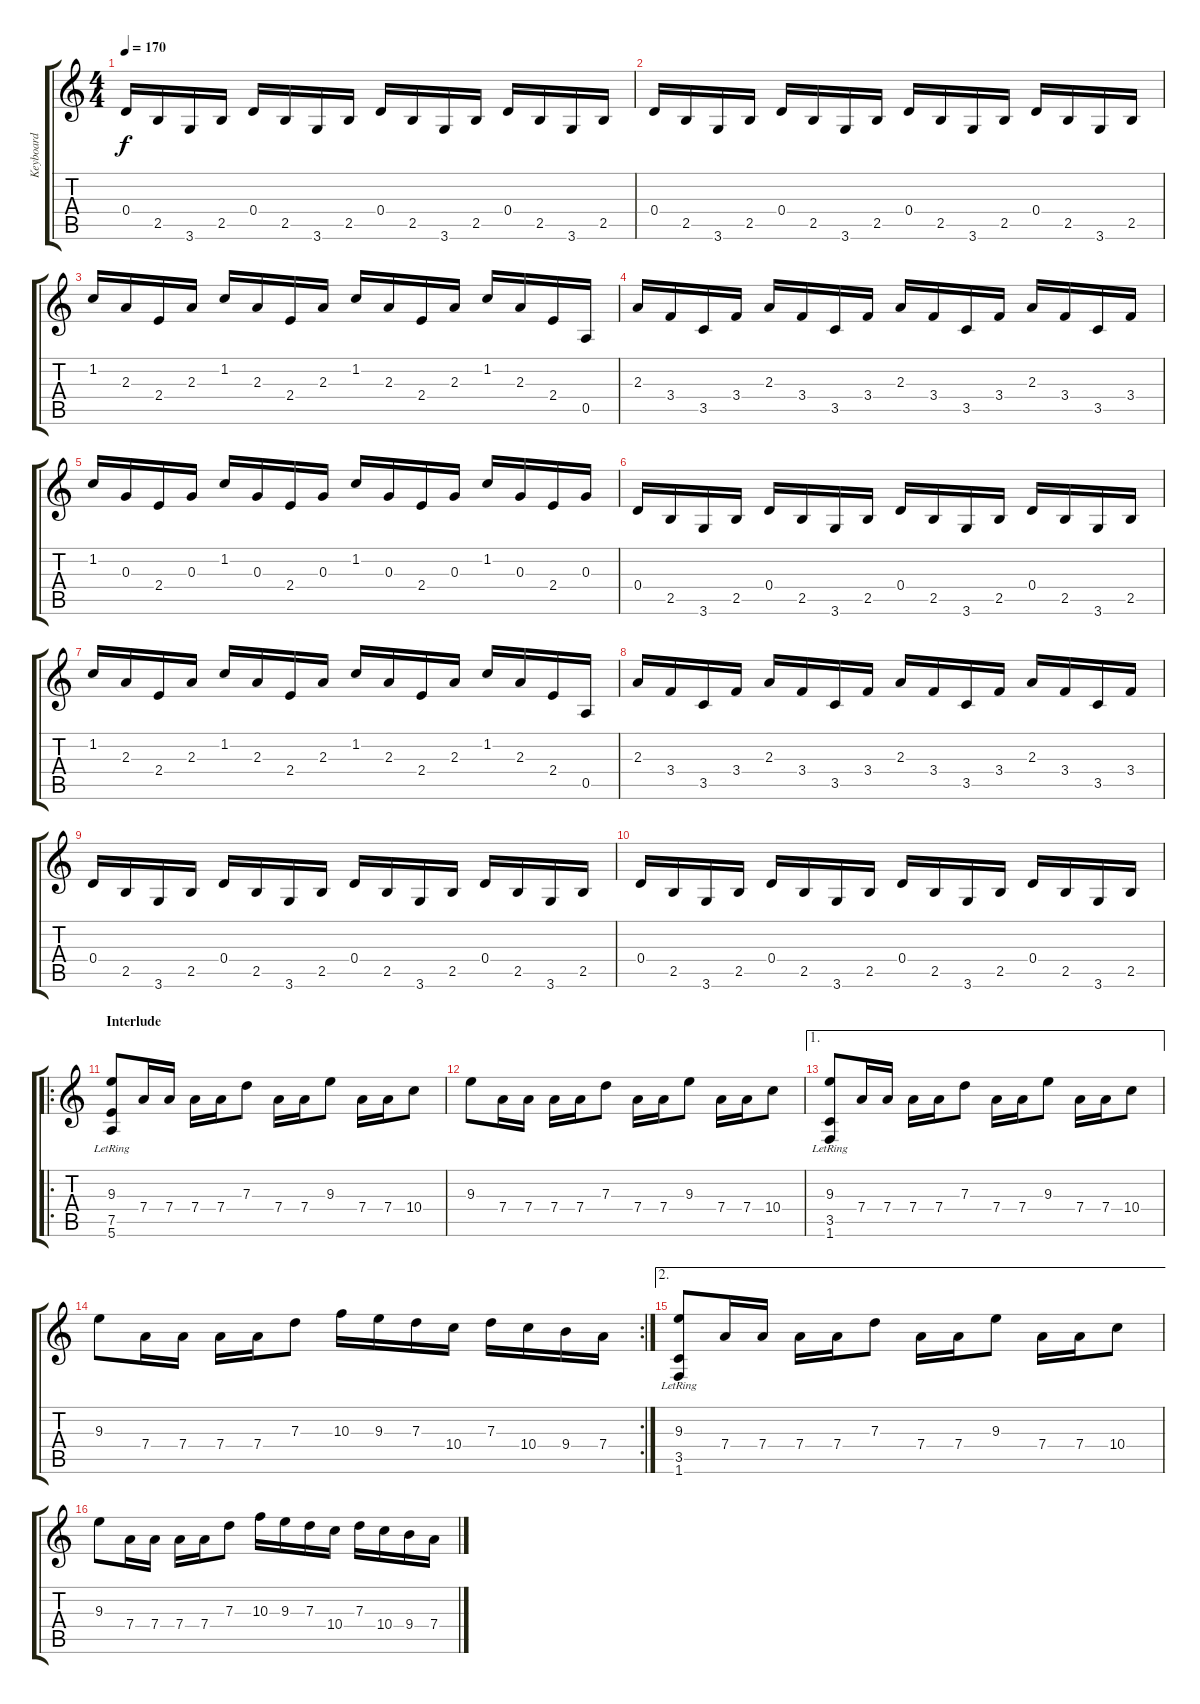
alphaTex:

\track ("Keyboard" "Keyboard") {instrument harpsichord}
\staff {score tabs}
\tuning (E5 B4 G4 D4 A3 E3) {hide}
\ts (4 4)
\tempo 170
\clef g2
\ks c
0.4.16{dy f} 2.5.16 3.6.16 2.5.16 0.4.16 2.5.16 3.6.16 2.5.16 0.4.16 2.5.16 3.6.16 2.5.16 0.4.16 2.5.16 3.6.16 2.5.16 |
0.4.16 2.5.16 3.6.16 2.5.16 0.4.16 2.5.16 3.6.16 2.5.16 0.4.16 2.5.16 3.6.16 2.5.16 0.4.16 2.5.16 3.6.16 2.5.16 |
1.2.16 2.3.16 2.4.16 2.3.16 1.2.16 2.3.16 2.4.16 2.3.16 1.2.16 2.3.16 2.4.16 2.3.16 1.2.16 2.3.16 2.4.16 0.5.16 |
2.3.16 3.4.16 3.5.16 3.4.16 2.3.16 3.4.16 3.5.16 3.4.16 2.3.16 3.4.16 3.5.16 3.4.16 2.3.16 3.4.16 3.5.16 3.4.16 |
1.2.16 0.3.16 2.4.16 0.3.16 1.2.16 0.3.16 2.4.16 0.3.16 1.2.16 0.3.16 2.4.16 0.3.16 1.2.16 0.3.16 2.4.16 0.3.16 |
0.4.16 2.5.16 3.6.16 2.5.16 0.4.16 2.5.16 3.6.16 2.5.16 0.4.16 2.5.16 3.6.16 2.5.16 0.4.16 2.5.16 3.6.16 2.5.16 |
1.2.16 2.3.16 2.4.16 2.3.16 1.2.16 2.3.16 2.4.16 2.3.16 1.2.16 2.3.16 2.4.16 2.3.16 1.2.16 2.3.16 2.4.16 0.5.16 |
2.3.16 3.4.16 3.5.16 3.4.16 2.3.16 3.4.16 3.5.16 3.4.16 2.3.16 3.4.16 3.5.16 3.4.16 2.3.16 3.4.16 3.5.16 3.4.16 |
0.4.16 2.5.16 3.6.16 2.5.16 0.4.16 2.5.16 3.6.16 2.5.16 0.4.16 2.5.16 3.6.16 2.5.16 0.4.16 2.5.16 3.6.16 2.5.16 |
0.4.16 2.5.16 3.6.16 2.5.16 0.4.16 2.5.16 3.6.16 2.5.16 0.4.16 2.5.16 3.6.16 2.5.16 0.4.16 2.5.16 3.6.16 2.5.16 |
\ro
\section ("" "Interlude")
(9.3 7.5{lr} 5.6{lr}).8 7.4.16 7.4.16 7.4.16 7.4.16 7.3.8 7.4.16 7.4.16 9.3.8 7.4.16 7.4.16 10.4.8 |
9.3.8 7.4.16 7.4.16 7.4.16 7.4.16 7.3.8 7.4.16 7.4.16 9.3.8 7.4.16 7.4.16 10.4.8 |
\ae 1
(9.3 3.5{lr} 1.6{lr}).8 7.4.16 7.4.16 7.4.16 7.4.16 7.3.8 7.4.16 7.4.16 9.3.8 7.4.16 7.4.16 10.4.8 |
\rc 2
9.3.8 7.4.16 7.4.16 7.4.16 7.4.16 7.3.8 10.3.16 9.3.16 7.3.16 10.4.16 7.3.16 10.4.16 9.4.16 7.4.16 |
\ae 2
(9.3 3.5{lr} 1.6{lr}).8 7.4.16 7.4.16 7.4.16 7.4.16 7.3.8 7.4.16 7.4.16 9.3.8 7.4.16 7.4.16 10.4.8 |
9.3.8 7.4.16 7.4.16 7.4.16 7.4.16 7.3.8 10.3.16 9.3.16 7.3.16 10.4.16 7.3.16 10.4.16 9.4.16 7.4.16
